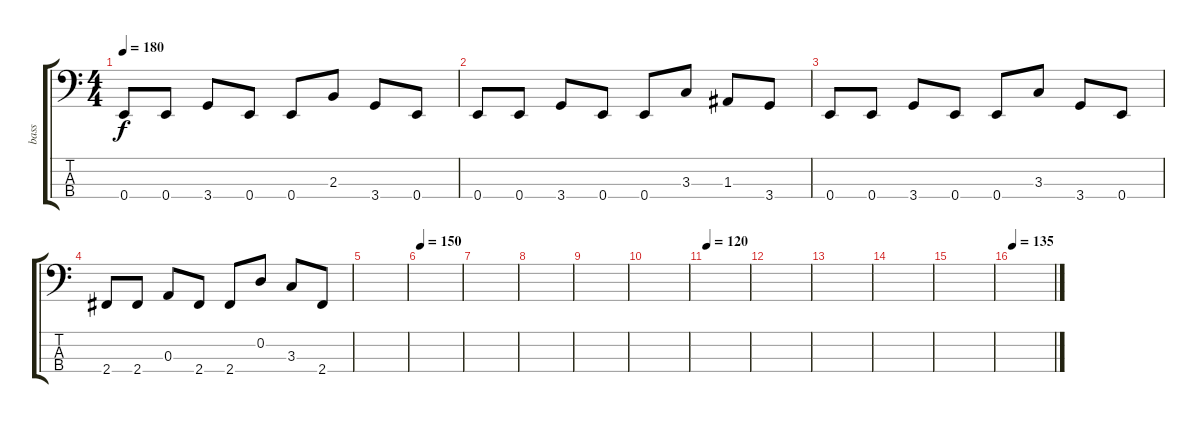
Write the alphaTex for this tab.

\track ("bass" "bass") {instrument electricbassfinger}
\staff {score tabs}
\tuning (G2 D2 A1 E1) {hide}
\ts (4 4)
\tempo 180
\clef f4
\ks c
0.4.8{dy f} 0.4.8 3.4.8 0.4.8 0.4.8 2.3.8 3.4.8 0.4.8 |
0.4.8 0.4.8 3.4.8 0.4.8 0.4.8 3.3.8 1.3.8 3.4.8 |
0.4.8 0.4.8 3.4.8 0.4.8 0.4.8 3.3.8 3.4.8 0.4.8 |
2.4.8 2.4.8 0.3.8 2.4.8 2.4.8 0.2.8 3.3.8 2.4.8 |
|
\tempo 150
|
|
|
|
|
\tempo 120
|
|
|
|
|
\tempo 135
